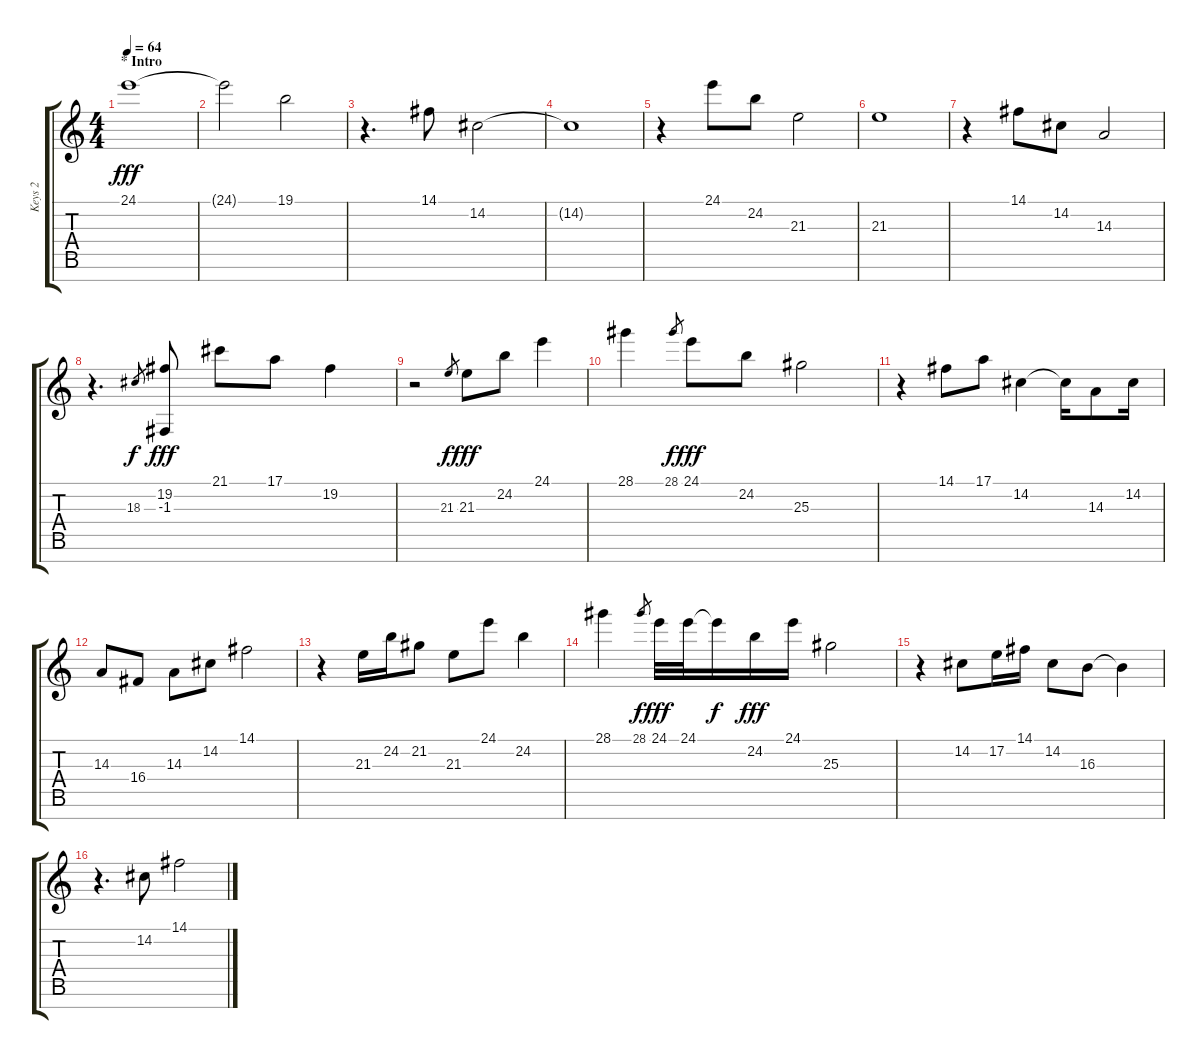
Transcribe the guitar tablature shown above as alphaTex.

\track ("Keys 2" "Keys 2") {instrument electricgrandpiano}
\staff {score tabs}
\tuning (E4 B3 G3 D3 A2 E2 B1) {hide}
\ts (4 4)
\section ("" "* Intro")
\tempo 64
\clef g2
\ks c
24.1.1{dy fff volume 12 instrument electricpiano2} |
24.1{t}.2 19.1.2 |
r.4{d} 14.1.8 14.2.2 |
14.2{t}.1 |
r.4 24.1.8 24.2.8 21.3.2 |
21.3.1 |
r.4 14.1.8 14.2.8 14.3.2 |
r.4{d} 18.3.8{gr dy f} (19.2 -1.3).8{dy fff} 21.1.8 17.1.8 19.2.4 |
r.2 21.3.8{gr dy f} 21.3.8{dy fff} 24.2.8 24.1.4 |
28.1.4 28.1.8{gr dy f} 24.1.8{dy fff} 24.2.8 25.3.2 |
r.4 14.1.8 17.1.8 14.2.4 14.2{t}.16 14.3.8 14.2.16 |
14.3.8 16.4.8 14.3.8 14.2.8 14.1.2 |
r.4 21.3.16 24.2.16 21.2.8 21.3.8 24.1.8 24.2.4 |
28.1.4 28.1.8{gr dy f} 24.1.32{dy fff} 24.1.32 24.1{t}.16{dy f} 24.2.16{dy fff} 24.1.16 25.3.2 |
r.4 14.2.8 17.2.16 14.1.16 14.2.8 16.3.8 16.3{t}.4 |
r.4{d} 14.2.8 14.1.2
